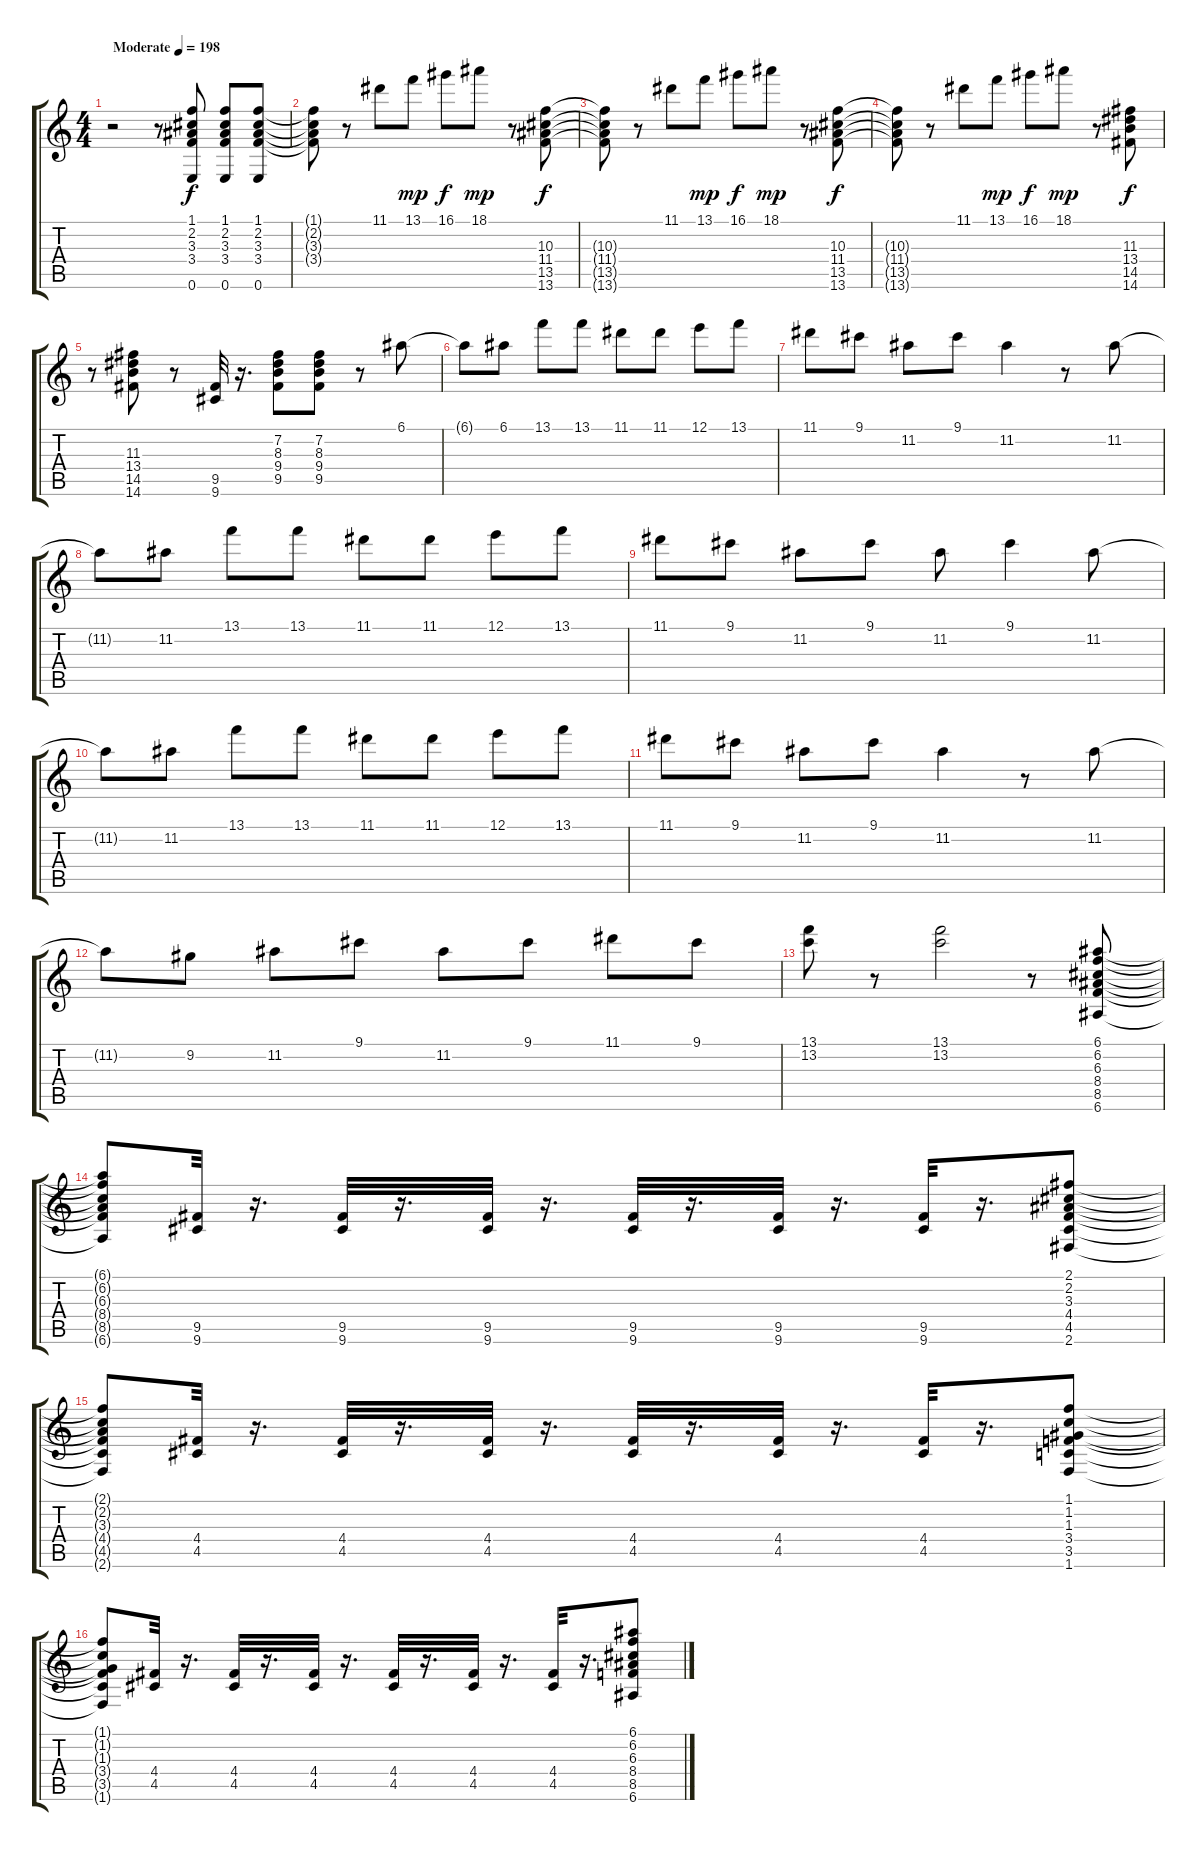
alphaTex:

\track "" {instrument acousticguitarsteel}
\staff {score tabs}
\tuning (E4 B3 G3 D3 A2 E2) {hide}
\ts (4 4)
\tempo (198 "Moderate")
\clef g2
\ks c
r.2{dy f instrument acousticguitarsteel} r.8 (1.1 2.2 3.3 3.4 0.6).8 (1.1 2.2 3.3 3.4 0.6).8 (1.1 2.2 3.3 3.4 0.6).8 |
(1.1{t} 2.2{t} 3.3{t} 3.4{t}).8 r.8 11.1.8 13.1.8{dy mp} 16.1.8{dy f} 18.1.8{dy mp} r.8 (10.3 11.4 13.5 13.6).8{dy f} |
(10.3{t} 11.4{t} 13.5{t} 13.6{t}).8 r.8 11.1.8 13.1.8{dy mp} 16.1.8{dy f} 18.1.8{dy mp} r.8 (10.3 11.4 13.5 13.6).8{dy f} |
(10.3{t} 11.4{t} 13.5{t} 13.6{t}).8 r.8 11.1.8 13.1.8{dy mp} 16.1.8{dy f} 18.1.8{dy mp} r.8 (11.3 13.4 14.5 14.6).8{dy f} |
r.8 (11.3 13.4 14.5 14.6).8 r.8 (9.5 9.6).32 r.16{d} (7.2 8.3 9.4 9.5).8 (7.2 8.3 9.4 9.5).8 r.8 6.1.8 |
6.1{t}.8 6.1.8 13.1.8 13.1.8 11.1.8 11.1.8 12.1.8 13.1.8 |
11.1.8 9.1.8 11.2.8 9.1.8 11.2.4 r.8 11.2.8 |
11.2{t}.8 11.2.8 13.1.8 13.1.8 11.1.8 11.1.8 12.1.8 13.1.8 |
11.1.8 9.1.8 11.2.8 9.1.8 11.2.8 9.1.4 11.2.8 |
11.2{t}.8 11.2.8 13.1.8 13.1.8 11.1.8 11.1.8 12.1.8 13.1.8 |
11.1.8 9.1.8 11.2.8 9.1.8 11.2.4 r.8 11.2.8 |
11.2{t}.8 9.2.8 11.2.8 9.1.8 11.2.8 9.1.8 11.1.8 9.1.8 |
(13.1 13.2).8 r.8 (13.1 13.2).2 r.8 (6.1 6.2 6.3 8.4 8.5 6.6).8 |
(6.1{t} 6.2{t} 6.3{t} 8.4{t} 8.5{t} 6.6{t}).8 (9.5 9.6).32 r.16{d} (9.5 9.6).32 r.16{d} (9.5 9.6).32 r.16{d} (9.5 9.6).32 r.16{d} (9.5 9.6).32 r.16{d} (9.5 9.6).32 r.16{d} (2.1 2.2 3.3 4.4 4.5 2.6).8 |
(2.1{t} 2.2{t} 3.3{t} 4.4{t} 4.5{t} 2.6{t}).8 (4.4 4.5).32 r.16{d} (4.4 4.5).32 r.16{d} (4.4 4.5).32 r.16{d} (4.4 4.5).32 r.16{d} (4.4 4.5).32 r.16{d} (4.4 4.5).32 r.16{d} (1.1 1.2 1.3 3.4 3.5 1.6).8 |
(1.1{t} 1.2{t} 1.3{t} 3.4{t} 3.5{t} 1.6{t}).8 (4.4 4.5).32 r.16{d} (4.4 4.5).32 r.16{d} (4.4 4.5).32 r.16{d} (4.4 4.5).32 r.16{d} (4.4 4.5).32 r.16{d} (4.4 4.5).32 r.16{d} (6.1 6.2 6.3 8.4 8.5 6.6).8
